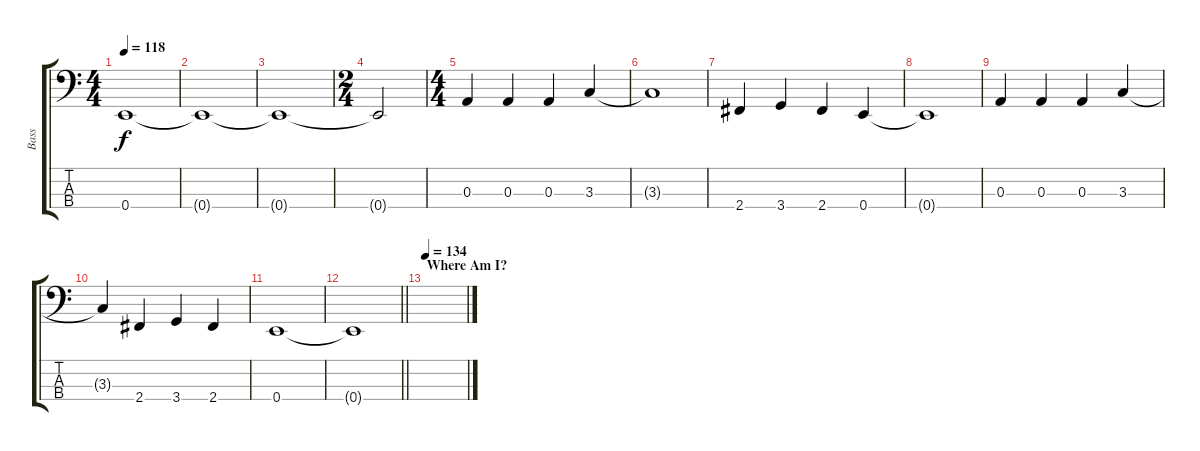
\track ("Bass" "Bass") {instrument electricbasspick}
\staff {score tabs}
\tuning (G2 D2 A1 E1) {hide}
\ts (4 4)
\tempo 118
\clef f4
\ks c
0.4{t}.1{dy f} |
0.4{t}.1 |
0.4{t}.1 |
\ts (2 4)
0.4{t}.2 |
\ts (4 4)
0.3.4 0.3.4 0.3.4 3.3.4 |
3.3{t}.1 |
2.4.4 3.4.4 2.4.4 0.4.4 |
0.4{t}.1 |
0.3.4 0.3.4 0.3.4 3.3.4 |
3.3{t}.4 2.4.4 3.4.4 2.4.4 |
0.4.1 |
\barLineRight lightlight
0.4{t}.1 |
\section ("" "Where Am I?")
\tempo 134
